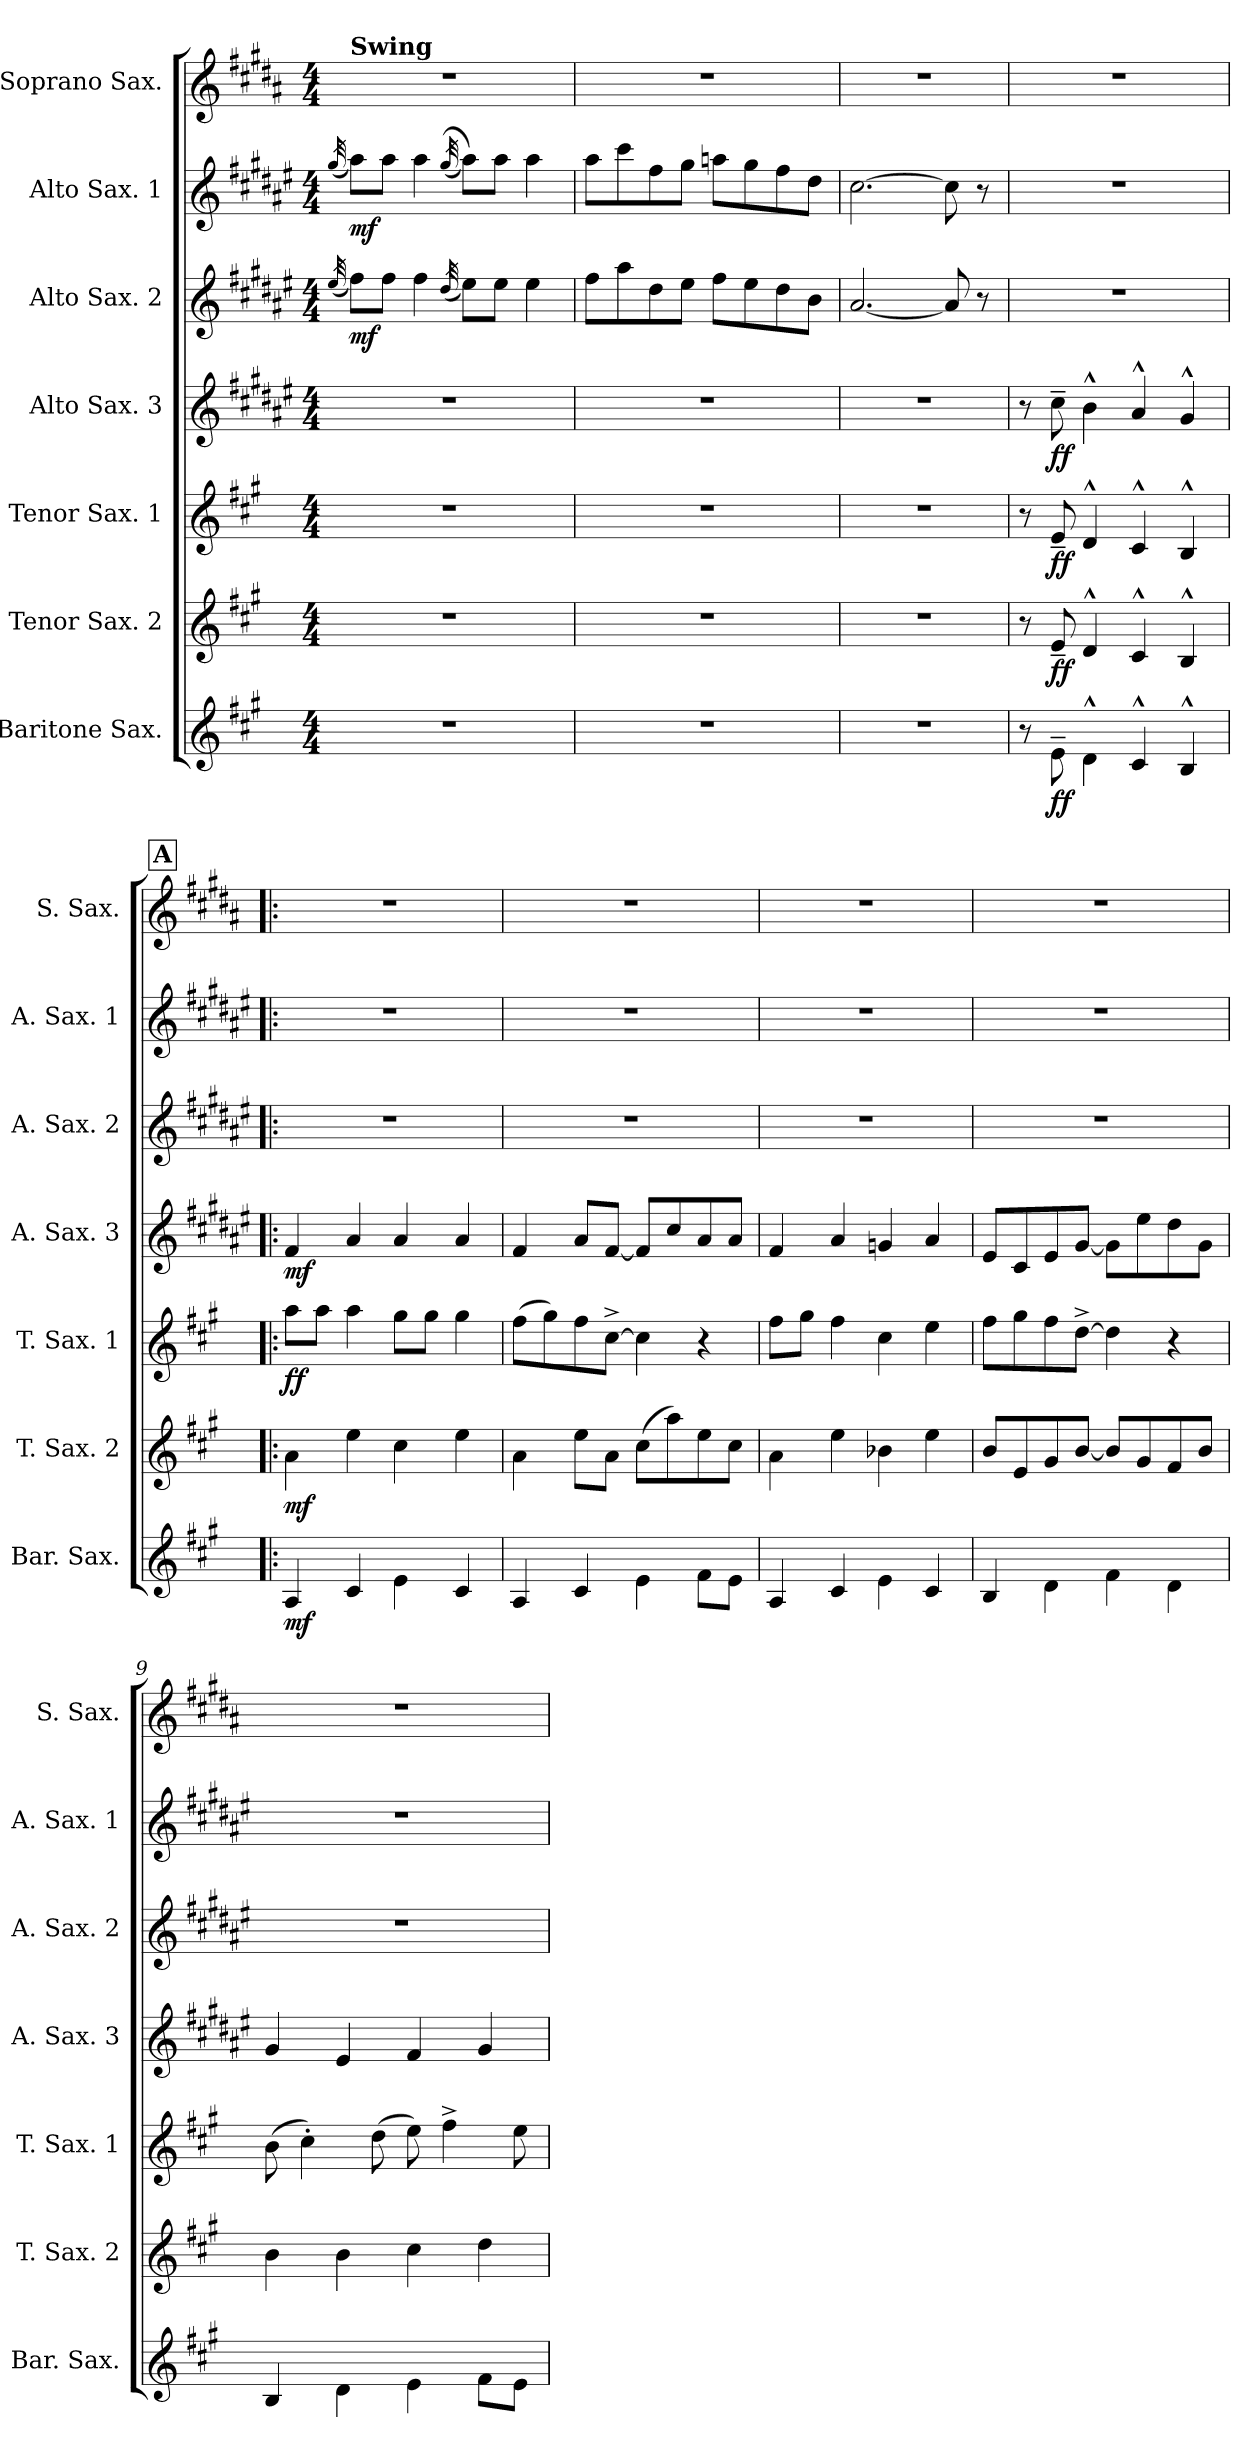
**kern	**dynam	**kern	**dynam	**kern	**dynam	**kern	**dynam	**kern	**dynam	**kern	**dynam	**kern
*part7	*part7	*part6	*part6	*part5	*part5	*part4	*part4	*part3	*part3	*part2	*part2	*part1
*staff7	*staff7	*staff6	*staff6	*staff5	*staff5	*staff4	*staff4	*staff3	*staff3	*staff2	*staff2	*staff1
*I"Baritone Sax.	*	*I"Tenor Sax. 2	*	*I"Tenor Sax. 1	*	*I"Alto Sax. 3	*	*I"Alto Sax. 2	*	*I"Alto Sax. 1	*	*I"Soprano Sax.
*I'Bar. Sax.	*	*I'T. Sax. 2	*	*I'T. Sax. 1	*	*I'A. Sax. 3	*	*I'A. Sax. 2	*	*I'A. Sax. 1	*	*I'S. Sax.
*clefG2	*	*clefG2	*	*clefG2	*	*clefG2	*	*clefG2	*	*clefG2	*	*clefG2
*ITrd12c21	*	*ITrd8c14	*	*ITrd8c14	*	*ITrd5c9	*	*ITrd5c9	*	*ITrd5c9	*	*ITrd1c2
*k[f#c#g#]	*	*k[f#c#g#]	*	*k[f#c#g#]	*	*k[f#c#g#]	*	*k[f#c#g#]	*	*k[f#c#g#]	*	*k[f#c#g#]
*M4/4	*	*M4/4	*	*M4/4	*	*M4/4	*	*M4/4	*	*M4/4	*	*M4/4
*MM132	*	*MM132	*	*MM132	*	*MM132	*	*MM132	*	*MM132	*	*MM132
=1	=1	=1	=1	=1	=1	=1	=1	=1	=1	=1	=1	=1
.	.	.	.	.	.	.	.	(32qg#/	.	(32qb/	.	.
!	!	!	!	!	!	!	!	!	!	!	!	!LO:TX:a:B:t=Swing
!	!	!	!	!	!	!	!	!	!LO:DY:b	!	!LO:DY:b	!
1r	.	1r	.	1r	.	1r	.	8a\L)	mf	8cc#\L)	mf	1r
.	.	.	.	.	.	.	.	8a\J	.	8cc#\J	.	.
.	.	.	.	.	.	.	.	4a\	.	4cc#\	.	.
.	.	.	.	.	.	.	.	(32qf#/	.	((32qb/	.	.
.	.	.	.	.	.	.	.	8g#\L)	.	8cc#\L))	.	.
.	.	.	.	.	.	.	.	8g#\J	.	8cc#\J	.	.
.	.	.	.	.	.	.	.	4g#\	.	4cc#\	.	.
=2	=2	=2	=2	=2	=2	=2	=2	=2	=2	=2	=2	=2
1r	.	1r	.	1r	.	1r	.	8a\L	.	8cc#\L	.	1r
.	.	.	.	.	.	.	.	8cc#\	.	8ee\	.	.
.	.	.	.	.	.	.	.	8f#\	.	8a\	.	.
.	.	.	.	.	.	.	.	8g#\J	.	8b\J	.	.
.	.	.	.	.	.	.	.	8a\L	.	8ccn\L	.	.
.	.	.	.	.	.	.	.	8g#\	.	8b\	.	.
.	.	.	.	.	.	.	.	8f#\	.	8a\	.	.
.	.	.	.	.	.	.	.	8d\J	.	8f#\J	.	.
=3	=3	=3	=3	=3	=3	=3	=3	=3	=3	=3	=3	=3
1r	.	1r	.	1r	.	1r	.	[2.c#/	.	[2.e\	.	1r
.	.	.	.	.	.	.	.	8c#/]	.	8e\]	.	.
.	.	.	.	.	.	.	.	8r	.	8r	.	.
=4	=4	=4	=4	=4	=4	=4	=4	=4	=4	=4	=4	=4
8r	.	8r	.	8r	.	8r	.	1r	.	1r	.	1r
!	!LO:DY:b	!	!	!	!	!	!	!	!	!	!	!
!	!LO:DY:n=1:b	!	!LO:DY:b	!	!	!	!	!	!	!	!	!
!	!	!	!LO:DY:n=1:b	!	!LO:DY:b	!	!	!	!	!	!	!
!	!	!	!	!	!LO:DY:n=1:b	!	!LO:DY:b	!	!	!	!	!
!	!	!	!	!	!	!	!LO:DY:n=1:b	!	!	!	!	!
8E~\	f f	8E~/	f f	8E~/	f f	8e~\	f f	.	.	.	.	.
4D^^\	.	4D^^/	.	4D^^/	.	4d^^\	.	.	.	.	.	.
4C#^^/	.	4C#^^/	.	4C#^^/	.	4c#^^/	.	.	.	.	.	.
4BB^^/	.	4BB^^/	.	4BB^^/	.	4B^^/	.	.	.	.	.	.
!!LO:REH:place=s1:a:B:fs=14:t=A
=5!|:	=5!|:	=5!|:	=5!|:	=5!|:	=5!|:	=5!|:	=5!|:	=5!|:	=5!|:	=5!|:	=5!|:	=5!|:
!	!LO:DY:b	!	!LO:DY:b	!	!LO:DY:b	!	!LO:DY:b	!	!	!	!	!
4AA/	mf	4A\	mf	8a\L	ff	4A/	mf	1r	.	1r	.	1r
.	.	.	.	8a\J	.	.	.	.	.	.	.	.
4C#/	.	4e\	.	4a\	.	4c#/	.	.	.	.	.	.
4E\	.	4c#\	.	8g#\L	.	4c#/	.	.	.	.	.	.
.	.	.	.	8g#\J	.	.	.	.	.	.	.	.
4C#/	.	4e\	.	4g#\	.	4c#/	.	.	.	.	.	.
!!LO:LB:g=z
=6	=6	=6	=6	=6	=6	=6	=6	=6	=6	=6	=6	=6
4AA/	.	4A\	.	(8f#\L	.	4A/	.	1r	.	1r	.	1r
.	.	.	.	8g#\)	.	.	.	.	.	.	.	.
4C#/	.	8e\L	.	8f#\	.	8c#/L	.	.	.	.	.	.
.	.	8A\J	.	[8c#^\J	.	[8A/J	.	.	.	.	.	.
4E\	.	(8c#\L	.	4c#\]	.	8A/L]	.	.	.	.	.	.
.	.	8a\)	.	.	.	8e/	.	.	.	.	.	.
8F#\L	.	8e\	.	4r	.	8c#/	.	.	.	.	.	.
8E\J	.	8c#\J	.	.	.	8c#/J	.	.	.	.	.	.
=7	=7	=7	=7	=7	=7	=7	=7	=7	=7	=7	=7	=7
4AA/	.	4A\	.	8f#\L	.	4A/	.	1r	.	1r	.	1r
.	.	.	.	8g#\J	.	.	.	.	.	.	.	.
4C#/	.	4e\	.	4f#\	.	4c#/	.	.	.	.	.	.
4E\	.	4B-X\	.	4c#\	.	4B-X/	.	.	.	.	.	.
4C#/	.	4e\	.	4e\	.	4c#/	.	.	.	.	.	.
=8	=8	=8	=8	=8	=8	=8	=8	=8	=8	=8	=8	=8
4BB/	.	8B/L	.	8f#\L	.	8G#/L	.	1r	.	1r	.	1r
.	.	8E/	.	8g#\	.	8E/	.	.	.	.	.	.
4D\	.	8G#/	.	8f#\	.	8G#/	.	.	.	.	.	.
.	.	[8B/J	.	[8d^\J	.	[8B/J	.	.	.	.	.	.
4F#\	.	8B/L]	.	4d\]	.	8B\L]	.	.	.	.	.	.
.	.	8G#/	.	.	.	8g#\	.	.	.	.	.	.
4D\	.	8F#/	.	4r	.	8f#\	.	.	.	.	.	.
.	.	8B/J	.	.	.	8B\J	.	.	.	.	.	.
=9	=9	=9	=9	=9	=9	=9	=9	=9	=9	=9	=9	=9
4BB/	.	4B\	.	(8B\	.	4B/	.	1r	.	1r	.	1r
.	.	.	.	4c#'\)	.	.	.	.	.	.	.	.
4D\	.	4B\	.	.	.	4G#/	.	.	.	.	.	.
.	.	.	.	(8d\	.	.	.	.	.	.	.	.
4E\	.	4c#\	.	8e\)	.	4A/	.	.	.	.	.	.
.	.	.	.	4f#^\	.	.	.	.	.	.	.	.
8F#\L	.	4d\	.	.	.	4B/	.	.	.	.	.	.
8E\J	.	.	.	8e\	.	.	.	.	.	.	.	.
=	=	=	=	=	=	=	=	=	=	=	=	=
*-	*-	*-	*-	*-	*-	*-	*-	*-	*-	*-	*-	*-
